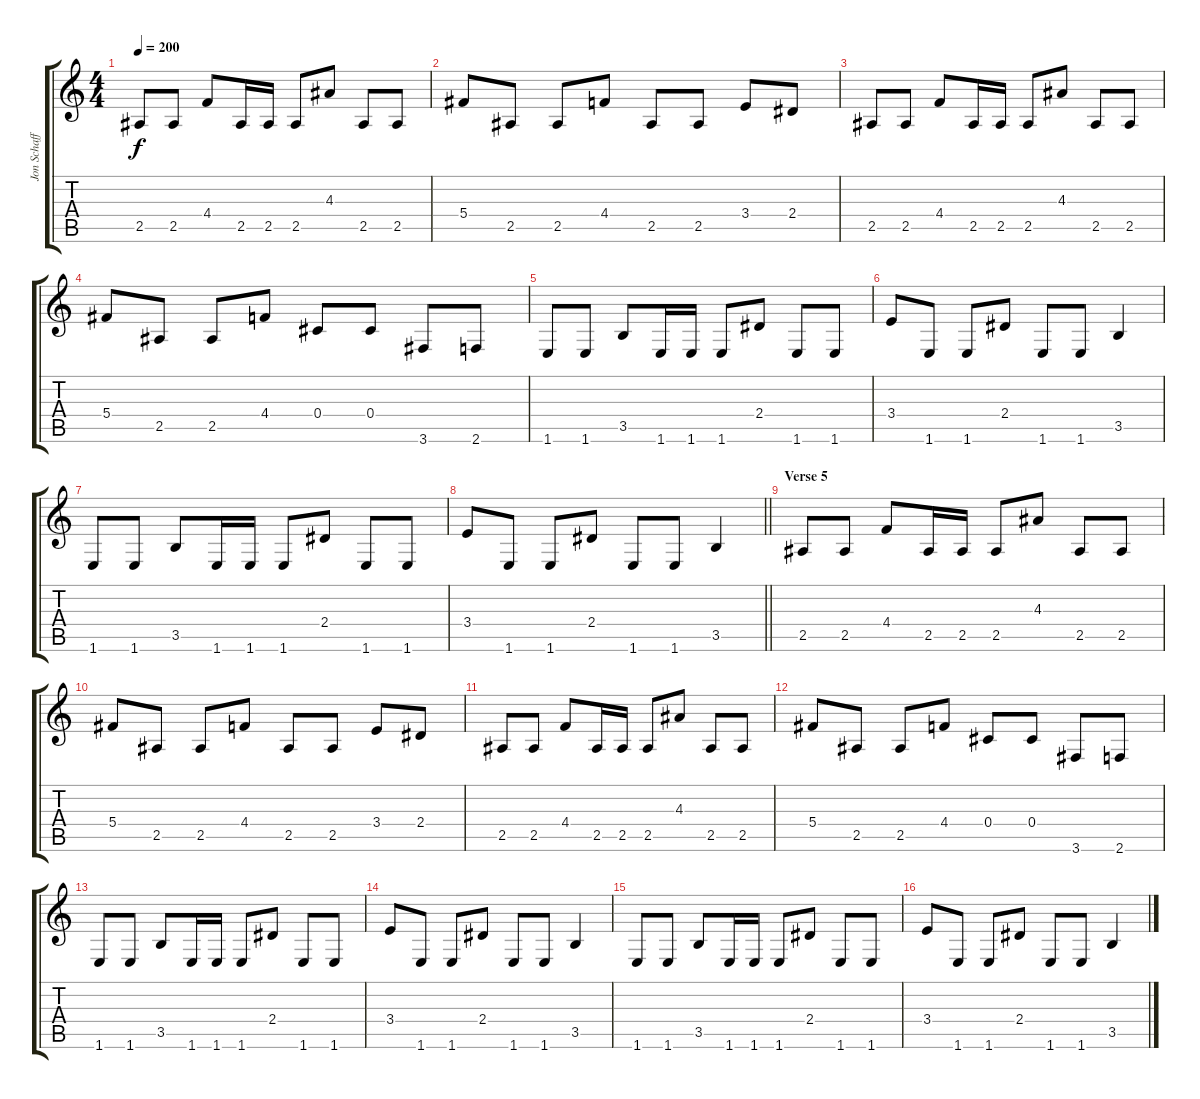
\track ("Jon Schaffer" "Jon Schaff") {instrument distortionguitar}
\staff {score tabs}
\tuning (Eb4 Bb3 Gb3 Db3 Ab2 Eb2) {hide}
\ts (4 4)
\tempo 200
\clef g2
\ks c
2.5.8{dy f} 2.5.8 4.4.8 2.5.16 2.5.16 2.5.8 4.3.8 2.5.8 2.5.8 |
5.4.8 2.5.8 2.5.8 4.4.8 2.5.8 2.5.8 3.4.8 2.4.8 |
2.5.8 2.5.8 4.4.8 2.5.16 2.5.16 2.5.8 4.3.8 2.5.8 2.5.8 |
5.4.8 2.5.8 2.5.8 4.4.8 0.4.8 0.4.8 3.6.8 2.6.8 |
1.6.8 1.6.8 3.5.8 1.6.16 1.6.16 1.6.8 2.4.8 1.6.8 1.6.8 |
3.4.8 1.6.8 1.6.8 2.4.8 1.6.8 1.6.8 3.5.4 |
1.6.8 1.6.8 3.5.8 1.6.16 1.6.16 1.6.8 2.4.8 1.6.8 1.6.8 |
\barLineRight lightlight
3.4.8 1.6.8 1.6.8 2.4.8 1.6.8 1.6.8 3.5.4 |
\section ("" "Verse 5")
2.5.8{volume 16} 2.5.8 4.4.8 2.5.16 2.5.16 2.5.8 4.3.8 2.5.8 2.5.8 |
5.4.8 2.5.8 2.5.8 4.4.8 2.5.8 2.5.8 3.4.8 2.4.8 |
2.5.8 2.5.8 4.4.8 2.5.16 2.5.16 2.5.8 4.3.8 2.5.8 2.5.8 |
5.4.8 2.5.8 2.5.8 4.4.8 0.4.8 0.4.8 3.6.8 2.6.8 |
1.6.8 1.6.8 3.5.8 1.6.16 1.6.16 1.6.8 2.4.8 1.6.8 1.6.8 |
3.4.8 1.6.8 1.6.8 2.4.8 1.6.8 1.6.8 3.5.4 |
1.6.8 1.6.8 3.5.8 1.6.16 1.6.16 1.6.8 2.4.8 1.6.8 1.6.8 |
3.4.8 1.6.8 1.6.8 2.4.8 1.6.8 1.6.8 3.5.4
